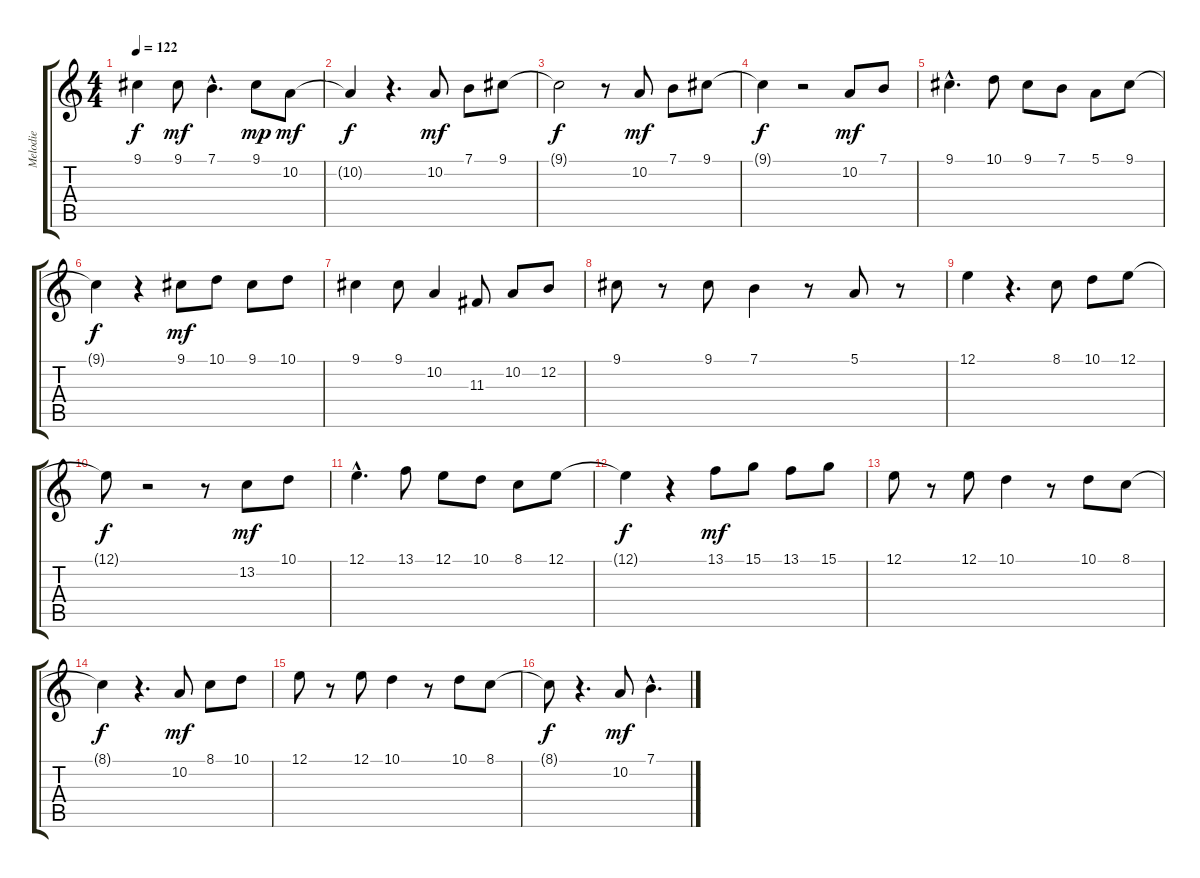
\track ("Melodie  " "Melodie  ") {instrument englishhorn}
\staff {score tabs}
\tuning (E4 B3 G3 D3 A2 E2) {hide}
\ts (4 4)
\tempo 122
\clef g2
\ks c
9.1{t}.4{dy f} 9.1.8{dy mf} 7.1{hac}.4{d} 9.1.8{dy mp} 10.2.8{dy mf} |
10.2{t}.4{dy f} r.4{d} 10.2.8{dy mf} 7.1.8 9.1.8 |
9.1{t}.2{dy f} r.8 10.2.8{dy mf} 7.1.8 9.1.8 |
9.1{t}.4{dy f} r.2 10.2.8{dy mf} 7.1.8 |
9.1{hac}.4{d} 10.1.8 9.1.8 7.1.8 5.1.8 9.1.8 |
9.1{t}.4{dy f} r.4 9.1.8{dy mf} 10.1.8 9.1.8 10.1.8 |
9.1.4 9.1.8 10.2.4 11.3.8 10.2.8 12.2.8 |
9.1.8 r.8 9.1.8 7.1.4 r.8 5.1.8 r.8 |
12.1.4 r.4{d} 8.1.8 10.1.8 12.1.8 |
12.1{t}.8{dy f} r.2 r.8 13.2.8{dy mf} 10.1.8 |
12.1{hac}.4{d} 13.1.8 12.1.8 10.1.8 8.1.8 12.1.8 |
12.1{t}.4{dy f} r.4 13.1.8{dy mf} 15.1.8 13.1.8 15.1.8 |
12.1.8 r.8 12.1.8 10.1.4 r.8 10.1.8 8.1.8 |
8.1{t}.4{dy f} r.4{d} 10.2.8{dy mf} 8.1.8 10.1.8 |
12.1.8 r.8 12.1.8 10.1.4 r.8 10.1.8 8.1.8 |
8.1{t}.8{dy f} r.4{d} 10.2.8{dy mf} 7.1{hac}.4{d}
